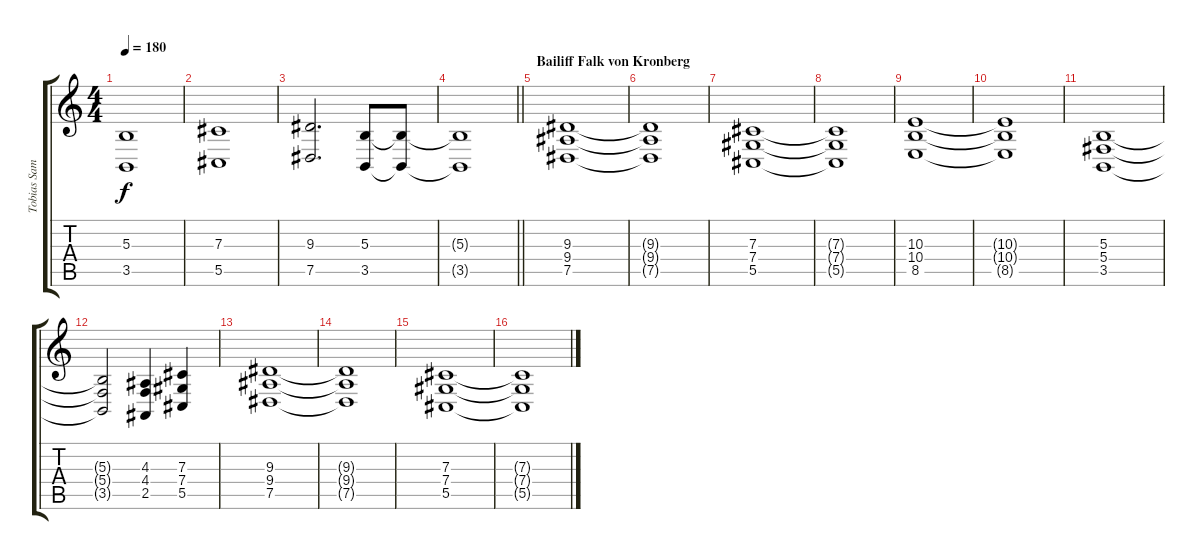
\track ("Tobias Sammet (keyboard)" "Tobias Sam") {instrument choiraahs}
\staff {score tabs}
\tuning (Eb4 Bb3 Gb3 Db3 Ab2 Eb2) {hide}
\ts (4 4)
\tempo 180
\clef g2
\ks c
(5.3 3.5).1{dy f} |
(7.3 5.5).1 |
(9.3 7.5).2{d} (5.3 3.5).8 (5.3{t} 3.5{t}).8 |
\barLineRight lightlight
(5.3{t} 3.5{t}).1 |
\section ("" "Bailiff Falk von Kronberg")
(9.3 9.4 7.5).1{volume 8 instrument drawbarorgan} |
(9.3{t} 9.4{t} 7.5{t}).1 |
(7.3 7.4 5.5).1 |
(7.3{t} 7.4{t} 5.5{t}).1 |
(10.3 10.4 8.5).1 |
(10.3{t} 10.4{t} 8.5{t}).1 |
(5.3 5.4 3.5).1 |
(5.3{t} 5.4{t} 3.5{t}).2 (4.3 4.4 2.5).4 (7.3 7.4 5.5).4 |
(9.3 9.4 7.5).1{volume 8 instrument drawbarorgan} |
(9.3{t} 9.4{t} 7.5{t}).1 |
(7.3 7.4 5.5).1 |
(7.3{t} 7.4{t} 5.5{t}).1
